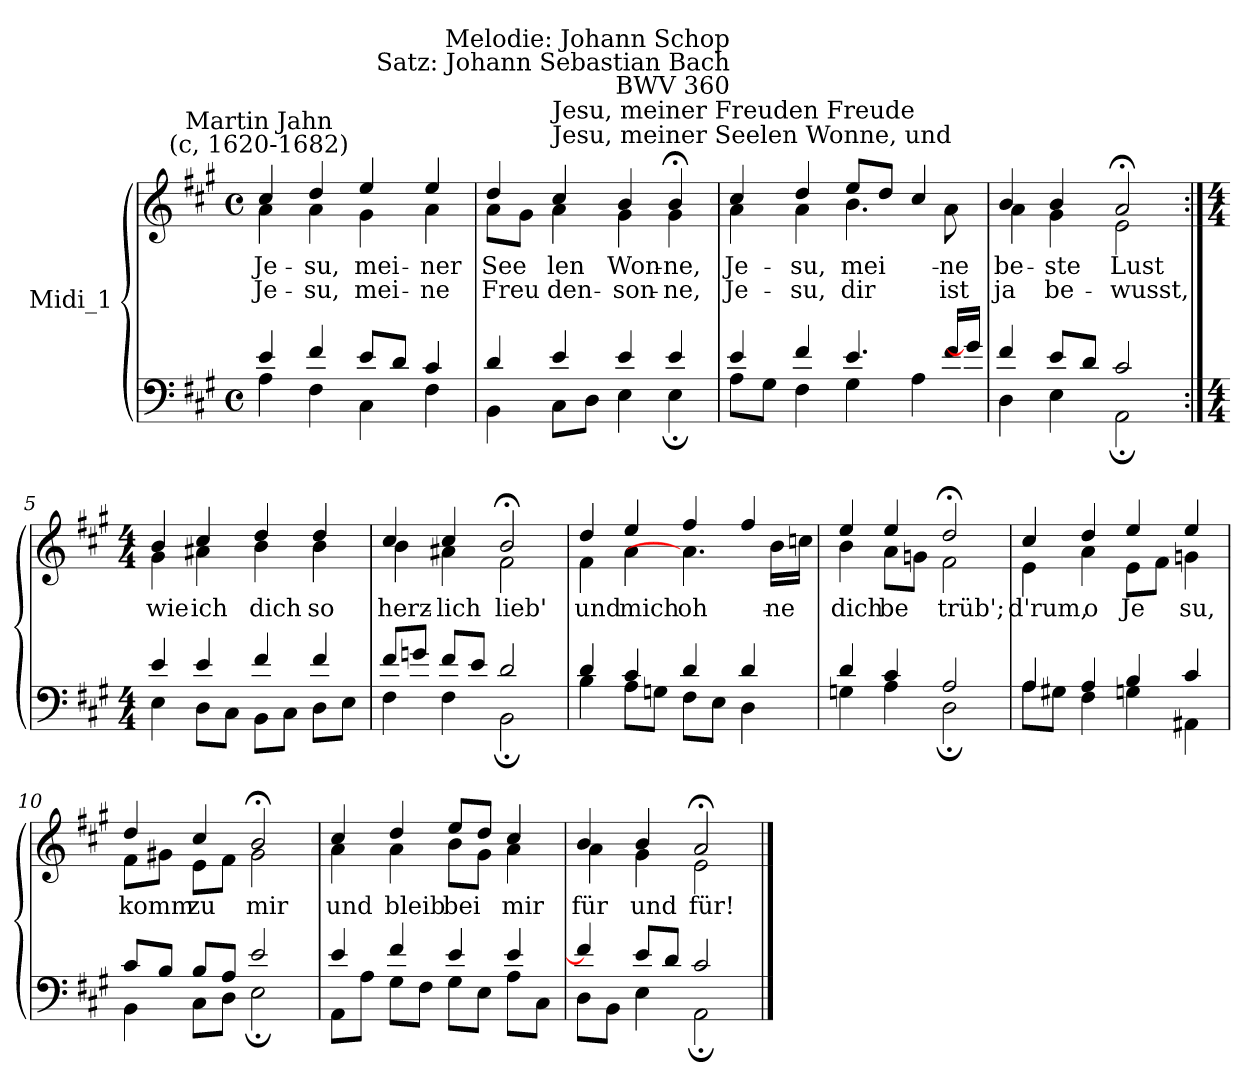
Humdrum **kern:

**kern	**kern	**text	**text
*part1	*part1	*part1	*part1
*staff2	*staff1	*staff1	*staff1
*I"Midi_1	*	*	*
*clefF4	*clefG2	*	*
*k[f#c#g#]	*k[f#c#g#]	*	*
*A:	*A:	*	*
*M4/4	*M4/4	*	*
*met(c)	*met(c)	*	*
=1	=1	=1	=1
*^	*^	*	*
!	!	!LO:TX:a:cj:t=Martin Jahn\n(c, 1620-1682)	!	!	!
!	!	!	!	!LO:LY:b	!LO:LY:b
4e/	4A\	4cc#/	4a\	Je-	-Je-
!	!	!	!	!LO:LY:b	!LO:LY:b
4f#/	4F#\	4dd/	4a\	-su,	su,
!	!	!	!	!LO:LY:b	!LO:LY:b
8e/L	4C#\	4ee/	4g#\	mei-	-mei-
8d/J	.	.	.	.	.
!	!	!	!	!LO:LY:b	!LO:LY:b
4c#/	4F#\	4ee/	4a\	-ner	ne
=2	=2	=2	=2	=2	=2
!	!	!	!	!LO:LY:b	!LO:LY:b
4d/	4BB\	4dd/	8a\L	See	Freu
.	.	.	8g#\J	.	.
!	!	!LO:TX:a:t=Jesu, meiner Seelen Wonne, und	!	!	!
!	!	!LO:TX:a:t=Jesu, meiner Freuden Freude	!	!	!
!	!	!	!	!LO:LY:b	!LO:LY:b
4e/	8C#\L	4cc#/	4a\	len	den-
.	8D\J	.	.	.	.
!	!	!	!	!LO:LY:b	!LO:LY:b
4e/	4E\	4b/	4g#\	-Won-	-son-
!	!	!	!	!LO:LY:b	!LO:LY:b
4e/	4E;\	4b;</	4g#\	-ne,	ne,
=3	=3	=3	=3	=3	=3
!	!	!LO:TX:a:rj:t=Melodie&colon; Johann Schop\nSatz&colon; Johann Sebastian Bach\nBWV 360	!	!	!
!	!	!	!	!LO:LY:b	!LO:LY:b
4e/	8A\L	4cc#/	4a\	Je-	-Je-
.	8G#\J	.	.	.	.
!	!	!	!	!LO:LY:b	!LO:LY:b
4f#/	4F#\	4dd/	4a\	-su,	su,
!	!	!	!	!LO:LY:b	!LO:LY:b
4.e/	4G#\	8ee/L	4.b\	mei-	-dir
.	.	8dd/J	.	.	.
.	4A\	4cc#/	.	.	.
!	!	!	!	!LO:LY:b	!LO:LY:b
16f#/LL	.	.	8a\	ne	ist
16g/JJ]	.	.	.	.	.
=4	=4	=4	=4	=4	=4
!	!	!	!	!LO:LY:b	!LO:LY:b
4f#/	4D\	4b/	4a\	be-	-ja
!	!	!	!	!LO:LY:b	!LO:LY:b
8e/L	4E\	4b/	4g#\	ste	be-
8d/J	.	.	.	.	.
!	!	!	!	!LO:LY:b	!LO:LY:b
2c#/	2AA;\	2a;</	2e\	-Lust	wusst,
!!LO:LB:g=z	!!
=5:|!	=5:|!	=5:|!	=5:|!	=5:|!	=5:|!
*M4/4	*	*M4/4	*	*	*
!	!	!	!	!LO:LY:b	!
4e/	4E\	4b/	4g#\	wie	.
!	!	!	!	!LO:LY:b	!
4e/	8D\L	4cc#/	4a#X\	ich	.
.	8C#\J	.	.	.	.
!	!	!	!	!LO:LY:b	!
4f#/	8BB\L	4dd/	4b\	dich	.
.	8C#\J	.	.	.	.
!	!	!	!	!LO:LY:b	!
4f#/	8D\L	4dd/	4b\	so	.
.	8E\J	.	.	.	.
=6	=6	=6	=6	=6	=6
!	!	!	!	!LO:LY:b	!
8f#/L	4F#\	4cc#/	4b\	herz-	.
8gn/J	.	.	.	.	.
!	!	!	!	!LO:LY:b	!
8f#/L	4F#\	4cc#/	4a#X\	-lich	.
8e/J	.	.	.	.	.
!	!	!	!	!LO:LY:b	!
2d/	2BB;\	2b;</	2f#\	lieb'	.
=7	=7	=7	=7	=7	=7
!	!	!	!	!LO:LY:b	!
4d/	4B\	4dd/	4f#\	und	.
!	!	!	!	!LO:LY:b	!
4c#/	8A\L	4ee/	4a\	mich	.
.	8Gn\J	.	.	.	.
!	!	!	!	!LO:LY:b	!
4d/	8F#\L	4ff#/	4.a\]	oh-	.
.	8E\J	.	.	.	.
4d/	4D\	4ff#/	.	.	.
!	!	!	!	!LO:LY:b	!
.	.	.	16b\LL	-ne	.
.	.	.	16ccn\JJ	.	.
=8	=8	=8	=8	=8	=8
!	!	!	!	!LO:LY:b	!
4d/	4Gn\	4ee/	4b\	dich	.
!	!	!	!	!LO:LY:b	!
4c#/	4A\	4ee/	8a\L	be	.
.	.	.	8gn\J	.	.
!	!	!	!	!LO:LY:b	!
2A/	2D;\	2dd;</	2f#\	trüb';	.
!!LO:LB:g=z	!!
=9	=9	=9	=9	=9	=9
!	!	!	!	!LO:LY:b	!
4A/	8A\L	4cc#/	4e\	d'rum,	.
.	8G#X\J	.	.	.	.
!	!	!	!	!LO:LY:b	!
4A/	4F#\	4dd/	4a\	o	.
!	!	!	!	!LO:LY:b	!
4B/	4Gn\	4ee/	8e\L	Je	.
.	.	.	8f#\J	.	.
!	!	!	!	!LO:LY:b	!
4c#/	4AA#X\	4ee/	4gn\	su,	.
=10	=10	=10	=10	=10	=10
!	!	!	!	!LO:LY:b	!
8c#/L	4BB\	4dd/	8f#\L	komm	.
8B/J	.	.	8g#X\J	.	.
!	!	!	!	!LO:LY:b	!
8B/L	8C#\L	4cc#/	8e\L	zu	.
8A/J	8D\J	.	8f#\J	.	.
!	!	!	!	!LO:LY:b	!
2e/	2E;\	2b;</	2g#\	mir	.
=11	=11	=11	=11	=11	=11
!	!	!	!	!LO:LY:b	!
4e/	8AA\L	4cc#/	4a\	und	.
.	8A\J	.	.	.	.
!	!	!	!	!LO:LY:b	!
4f#/	8G#\L	4dd/	4a\	bleib	.
.	8F#\J	.	.	.	.
!	!	!	!	!LO:LY:b	!
4e/	8G#\L	8ee/L	8b\L	bei	.
.	8E\J	8dd/J	8g#\J	.	.
!	!	!	!	!LO:LY:b	!
4e/	8A\L	4cc#/	4a\	mir	.
.	8C#\J	.	.	.	.
=12	=12	=12	=12	=12	=12
!	!	!	!	!LO:LY:b	!
4f#/]	8D\L	4b/	4a\	für	.
.	8BB\J	.	.	.	.
!	!	!	!	!LO:LY:b	!
8e/L	4E\	4b/	4g#\	und	.
8d/J	.	.	.	.	.
!	!	!	!	!LO:LY:b	!
2c#/	2AA;\	2a;</	2e\	für!	.
*v	*v	*	*	*	*
*	*v	*v	*	*
==	==	==	==
*-	*-	*-	*-
